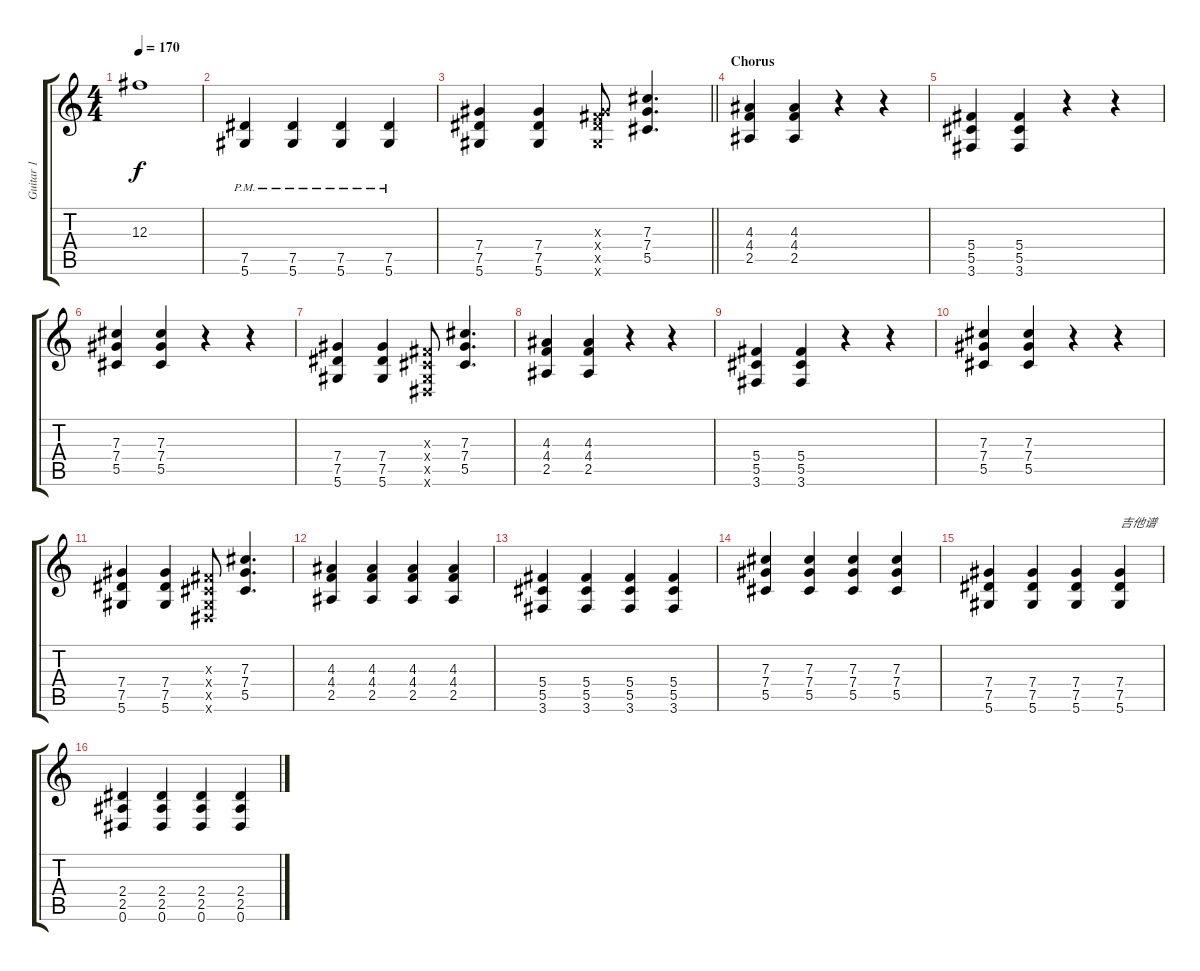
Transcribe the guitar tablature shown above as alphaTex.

\track ("Guitar 1" "Guitar 1") {instrument distortionguitar}
\staff {score tabs}
\tuning (Eb4 Bb3 Gb3 Db3 Ab2 Eb2) {hide}
\ts (4 4)
\tempo 170
\clef g2
\ks c
12.3{t}.1{dy f} |
(7.5{pm} 5.6{pm}).4 (7.5{pm} 5.6{pm}).4 (7.5{pm} 5.6{pm}).4 (7.5{pm} 5.6{pm}).4 |
\barLineRight lightlight
(7.4 7.5 5.6).4 (7.4 7.5 5.6).4 (0.3{x} 7.4{x} 7.5{x} 5.6{x}).8 (7.3 7.4 5.5).4{d} |
\section ("" "Chorus")
(4.3 4.4 2.5).4 (4.3 4.4 2.5).4 r.4 r.4 |
(5.4 5.5 3.6).4 (5.4 5.5 3.6).4 r.4 r.4 |
(7.3 7.4 5.5).4 (7.3 7.4 5.5).4 r.4 r.4 |
(7.4 7.5 5.6).4 (7.4 7.5 5.6).4 (0.3{x} 0.4{x} 0.5{x} 0.6{x}).8 (7.3 7.4 5.5).4{d} |
(4.3 4.4 2.5).4 (4.3 4.4 2.5).4 r.4 r.4 |
(5.4 5.5 3.6).4 (5.4 5.5 3.6).4 r.4 r.4 |
(7.3 7.4 5.5).4 (7.3 7.4 5.5).4 r.4 r.4 |
(7.4 7.5 5.6).4 (7.4 7.5 5.6).4 (0.3{x} 0.4{x} 0.5{x} 0.6{x}).8 (7.3 7.4 5.5).4{d} |
(4.3 4.4 2.5).4 (4.3 4.4 2.5).4 (4.3 4.4 2.5).4 (4.3 4.4 2.5).4 |
(5.4 5.5 3.6).4 (5.4 5.5 3.6).4 (5.4 5.5 3.6).4 (5.4 5.5 3.6).4 |
(7.3 7.4 5.5).4 (7.3 7.4 5.5).4 (7.3 7.4 5.5).4 (7.3 7.4 5.5).4 |
(7.4 7.5 5.6).4 (7.4 7.5 5.6).4 (7.4 7.5 5.6).4 (7.4 7.5 5.6).4{txt "吉他谱"} |
(2.4 2.5 0.6).4 (2.4 2.5 0.6).4 (2.4 2.5 0.6).4 (2.4 2.5 0.6).4
